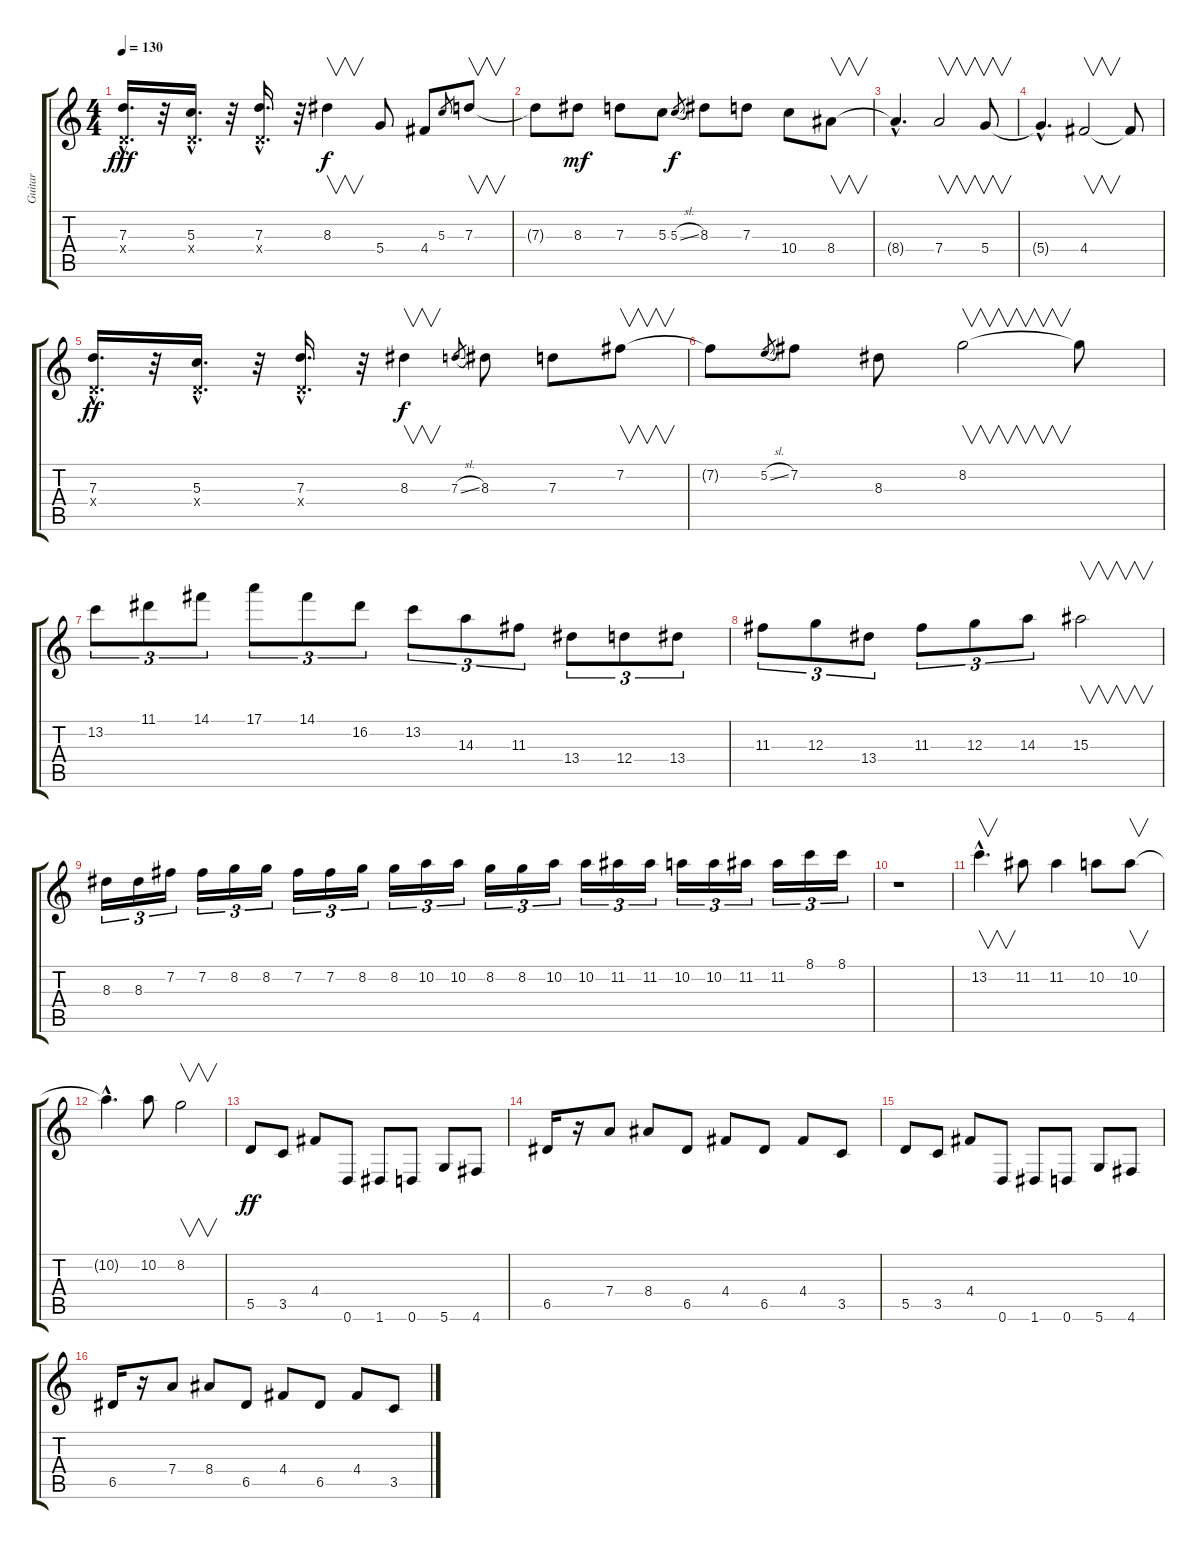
\track ("Guitar" "Guitar") {instrument overdrivenguitar}
\staff {score tabs}
\tuning (E4 B3 G3 D3 A2 D2) {hide}
\ts (4 4)
\tempo 130
\clef g2
\ks c
(7.3{hac} 0.4{hac x}).16{d dy fff} r.32 (5.3{hac} 0.4{hac x}).16{d} r.32 (7.3{hac} 0.4{hac x}).16{d} r.32 8.3.4{v dy f} 5.4.8 4.4.8 5.3.8{gr} 7.3.8{v} |
7.3{t}.8 8.3.8{dy mf} 7.3.8 5.3.8 5.3{sl}.8{gr dy f} 8.3.8 7.3.8 10.4.8 8.4.8{v} |
8.4{hac t}.4{d} 7.4.2{v} 5.4.8{v} |
5.4{hac t}.4{d} 4.4.2{v} 4.4{t}.8 |
(7.3{hac} 0.4{hac x}).16{d dy ff} r.32 (5.3{hac} 0.4{hac x}).16{d} r.32 (7.3{hac} 0.4{hac x}).16{d} r.32 8.3.4{v dy f} 7.3{sl}.8{gr} 8.3.8 7.3.8 7.2.8{v} |
7.2{t}.8 5.2{sl}.8{gr} 7.2.8 8.3.8 8.2.2{v} 8.2{t}.8 |
13.2.8{tu (3 2)} 11.1.8{tu (3 2)} 14.1.8{tu (3 2)} 17.1.8{tu (3 2)} 14.1.8{tu (3 2)} 16.2.8{tu (3 2)} 13.2.8{tu (3 2)} 14.3.8{tu (3 2)} 11.3.8{tu (3 2)} 13.4.8{tu (3 2)} 12.4.8{tu (3 2)} 13.4.8{tu (3 2)} |
11.3.8{tu (3 2)} 12.3.8{tu (3 2)} 13.4.8{tu (3 2)} 11.3.8{tu (3 2)} 12.3.8{tu (3 2)} 14.3.8{tu (3 2)} 15.3.2{v} |
8.3.16{tu (3 2)} 8.3.16{tu (3 2)} 7.2.16{tu (3 2)} 7.2.16{tu (3 2)} 8.2.16{tu (3 2)} 8.2.16{tu (3 2)} 7.2.16{tu (3 2)} 7.2.16{tu (3 2)} 8.2.16{tu (3 2)} 8.2.16{tu (3 2)} 10.2.16{tu (3 2)} 10.2.16{tu (3 2)} 8.2.16{tu (3 2)} 8.2.16{tu (3 2)} 10.2.16{tu (3 2)} 10.2.16{tu (3 2)} 11.2.16{tu (3 2)} 11.2.16{tu (3 2)} 10.2.16{tu (3 2)} 10.2.16{tu (3 2)} 11.2.16{tu (3 2)} 11.2.16{tu (3 2)} 8.1.16{tu (3 2)} 8.1.16{tu (3 2)} |
r.1 |
13.2{hac}.4{v d} 11.2.8 11.2.4 10.2.8 10.2.8{v} |
10.2{hac t}.4{d} 10.2.8 8.2.2{v} |
5.5.8{dy ff} 3.5.8 4.4.8 0.6.8 1.6.8 0.6.8 5.6.8 4.6.8 |
6.5.16 r.16 7.4.8 8.4.8 6.5.8 4.4.8 6.5.8 4.4.8 3.5.8 |
5.5.8 3.5.8 4.4.8 0.6.8 1.6.8 0.6.8 5.6.8 4.6.8 |
6.5.16 r.16 7.4.8 8.4.8 6.5.8 4.4.8 6.5.8 4.4.8 3.5.8
